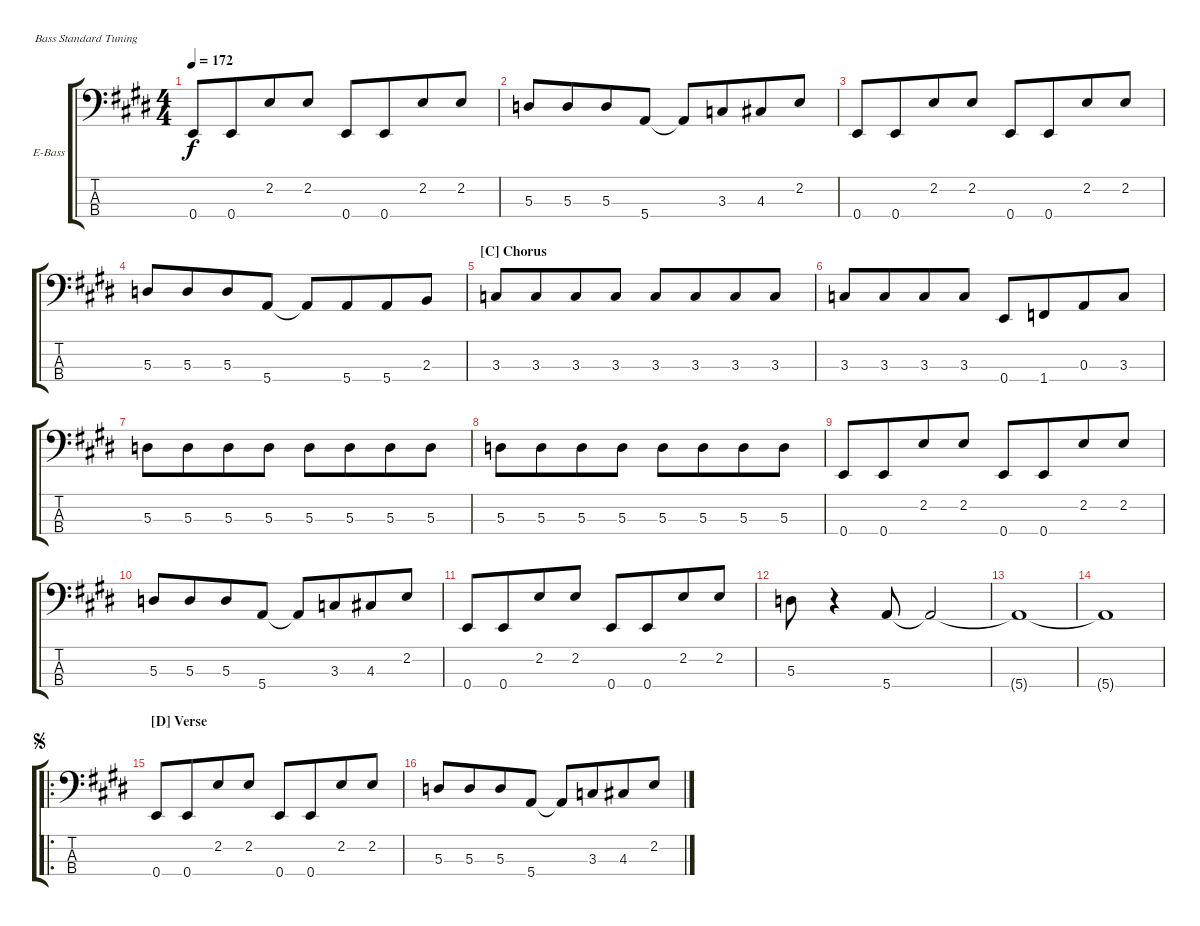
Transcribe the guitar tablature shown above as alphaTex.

\bracketExtendMode groupsimilarinstruments
\firstSystemTrackNameOrientation horizontal
\otherSystemsTrackNameOrientation horizontal
\track ("Bass" "E-Bass") {instrument electricbassfinger}
\staff {score tabs}
\tuning (G2 D2 A1 E1)
\ts (4 4)
\tempo 172
\clef f4
\ks e
0.4.8{dy f} 0.4.8{beam merge} 2.2.8 2.2.8 0.4.8 0.4.8{beam merge} 2.2.8 2.2.8 |
5.3.8 5.3.8{beam merge} 5.3.8 5.4.8 5.4{t}.8 3.3.8{beam merge} 4.3.8 2.2.8 |
0.4.8 0.4.8{beam merge} 2.2.8 2.2.8 0.4.8 0.4.8{beam merge} 2.2.8 2.2.8 |
5.3.8 5.3.8{beam merge} 5.3.8 5.4.8 5.4{t}.8 5.4.8{beam merge} 5.4.8 2.3.8 |
\section ("C" "Chorus")
\scale
0.322917 3.3.8 3.3.8{beam merge} 3.3.8 3.3.8 3.3.8 3.3.8{beam merge} 3.3.8 3.3.8 |
\scale
0.333333 3.3.8 3.3.8{beam merge} 3.3.8 3.3.8 0.4.8 1.4.8{beam merge} 0.3.8 3.3.8 |
\scale
0.333333 5.3.8 5.3.8{beam merge} 5.3.8 5.3.8 5.3.8 5.3.8{beam merge} 5.3.8 5.3.8 |
\scale
0.333333 5.3.8 5.3.8{beam merge} 5.3.8 5.3.8 5.3.8 5.3.8{beam merge} 5.3.8 5.3.8 |
\scale
0.333333 0.4.8 0.4.8{beam merge} 2.2.8 2.2.8 0.4.8 0.4.8{beam merge} 2.2.8 2.2.8 |
\scale
0.333333 5.3.8 5.3.8{beam merge} 5.3.8 5.4.8 5.4{t}.8 3.3.8{beam merge} 4.3.8 2.2.8 |
\scale
0.333333 0.4.8 0.4.8{beam merge} 2.2.8 2.2.8 0.4.8 0.4.8{beam merge} 2.2.8 2.2.8 |
\scale
0.244094 5.3.8 r.4 5.4.8 5.4{t}.2 |
\scale
0.244094 5.4{t}.1 |
\scale
0.511811 5.4{t}.1 |
\ro
\section ("D" "Verse")
\jump segno
0.4.8 0.4.8{beam merge} 2.2.8 2.2.8 0.4.8 0.4.8{beam merge} 2.2.8 2.2.8 |
5.3.8 5.3.8{beam merge} 5.3.8 5.4.8 5.4{t}.8 3.3.8{beam merge} 4.3.8 2.2.8
